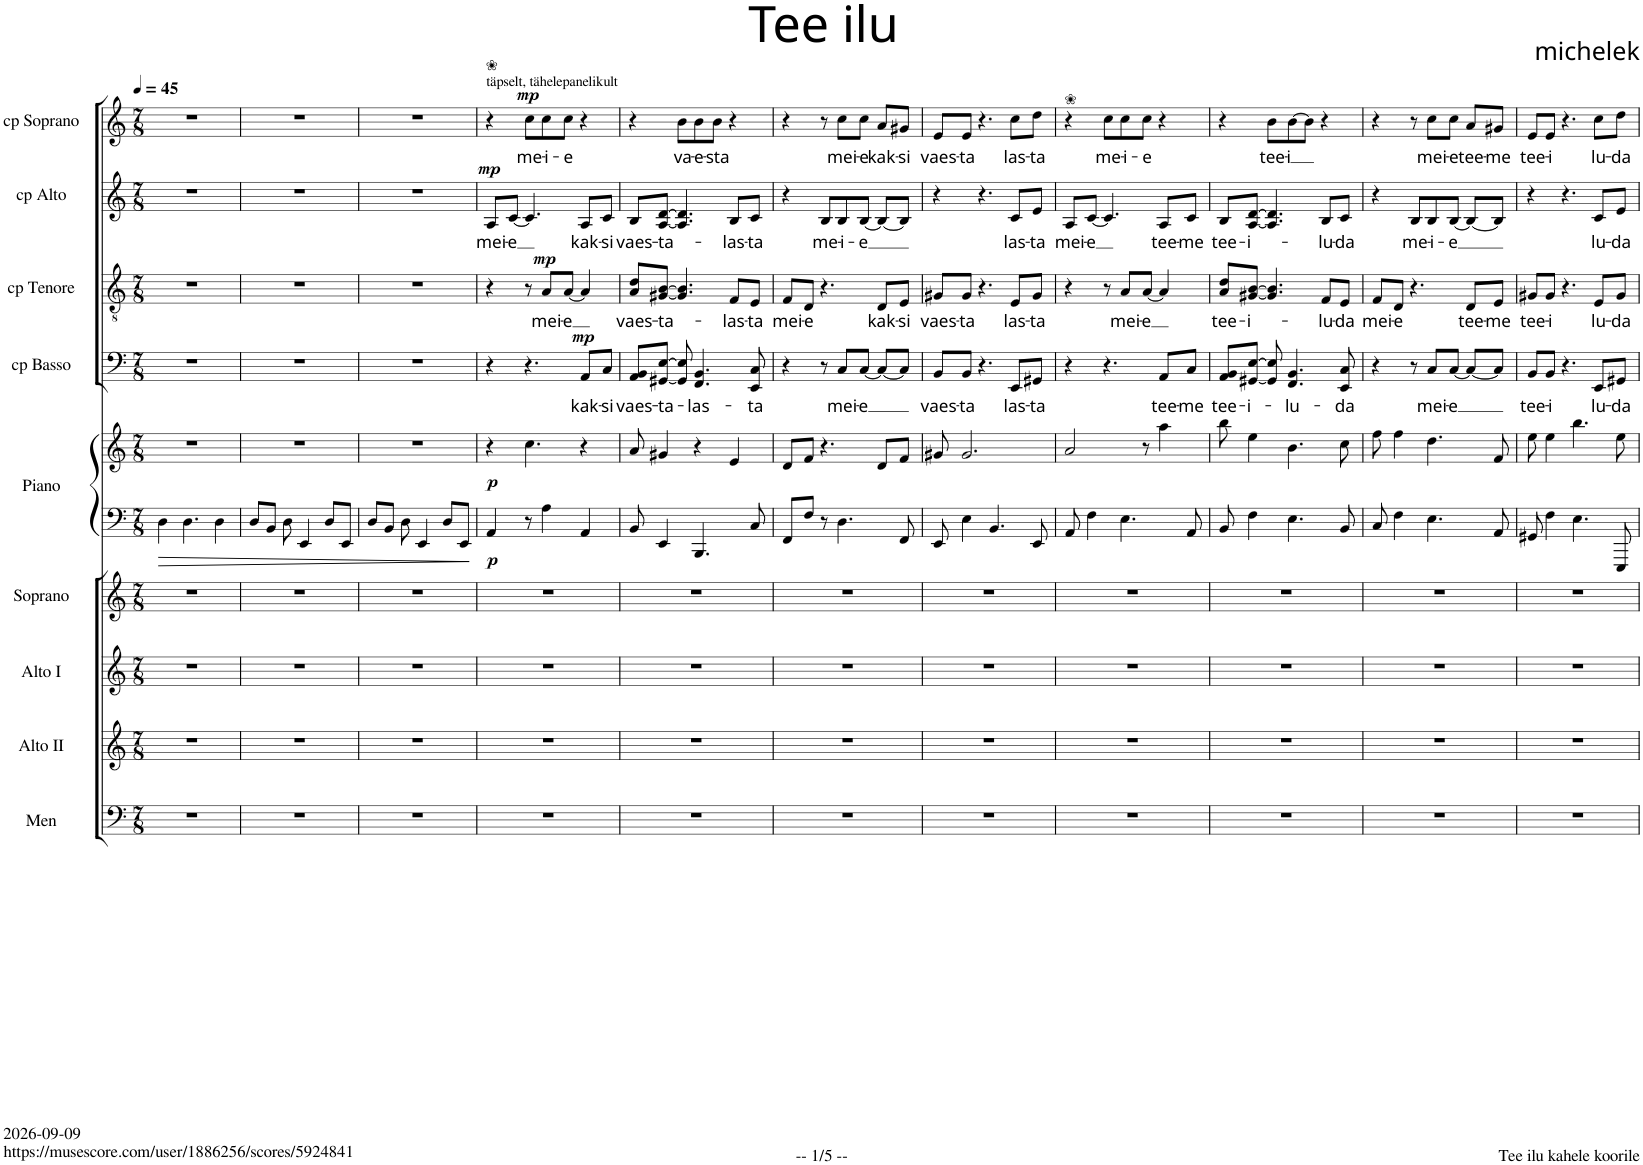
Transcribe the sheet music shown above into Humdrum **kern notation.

**kern	**kern	**kern	**kern	**kern	**kern	**dynam	**kern	**text	**dynam	**kern	**text	**dynam	**kern	**text	**dynam	**kern	**text	**dynam
*part9	*part8	*part7	*part6	*part5	*part5	*part5	*part4	*part4	*part4	*part3	*part3	*part3	*part2	*part2	*part2	*part1	*part1	*part1
*staff10	*staff9	*staff8	*staff7	*staff6	*staff5	*staff5/6	*staff4	*staff4	*staff4	*staff3	*staff3	*staff3	*staff2	*staff2	*staff2	*staff1	*staff1	*staff1
*I"Men	*I"Alto II	*I"Alto I	*I"Soprano	*I"Piano	*	*	*I"cp Basso	*	*	*I"cp Tenore	*	*	*I"cp Alto	*	*	*I"cp Soprano	*	*
*I'M.	*I'A2	*I'A1	*I'S.	*I'Pno.	*	*	*	*	*	*	*	*	*	*	*	*I'Sp	*	*
*clefF4	*clefG2	*clefG2	*clefG2	*clefF4	*clefG2	*	*clefF4	*	*	*clefGv2	*	*	*clefG2	*	*	*clefG2	*	*
*	*Trd1c2	*Trd1c2	*	*	*	*	*	*	*	*	*	*	*Trd1c2	*	*	*	*	*
*k[]	*k[]	*k[]	*k[]	*k[]	*k[]	*	*k[]	*	*	*k[]	*	*	*k[]	*	*	*k[]	*	*
*M7/8	*M7/8	*M7/8	*M7/8	*M7/8	*M7/8	*	*M7/8	*	*	*M7/8	*	*	*M7/8	*	*	*M7/8	*	*
*MM45	*MM45	*MM45	*MM45	*MM45	*MM45	*	*MM45	*	*	*MM45	*	*	*MM45	*	*	*MM45	*	*
=1	=1	=1	=1	=1	=1	=1	=1	=1	=1	=1	=1	=1	=1	=1	=1	=1	=1	=1
2..r	2..r	2..r	2..r	4D\	2..r	.	2..r	.	.	2..r	.	.	2..r	.	.	2..r	.	.
.	.	.	.	4.D\	.	.	.	.	.	.	.	.	.	.	.	.	.	.
.	.	.	.	4D\	.	.	.	.	.	.	.	.	.	.	.	.	.	.
=2	=2	=2	=2	=2	=2	=2	=2	=2	=2	=2	=2	=2	=2	=2	=2	=2	=2	=2
2..r	2..r	2..r	2..r	8D/L	2..r	.	2..r	.	.	2..r	.	.	2..r	.	.	2..r	.	.
.	.	.	.	8BB/J	.	.	.	.	.	.	.	.	.	.	.	.	.	.
.	.	.	.	8D\	.	.	.	.	.	.	.	.	.	.	.	.	.	.
.	.	.	.	4EE/	.	.	.	.	.	.	.	.	.	.	.	.	.	.
.	.	.	.	8D/L	.	.	.	.	.	.	.	.	.	.	.	.	.	.
.	.	.	.	8EE/J	.	.	.	.	.	.	.	.	.	.	.	.	.	.
=3	=3	=3	=3	=3	=3	=3	=3	=3	=3	=3	=3	=3	=3	=3	=3	=3	=3	=3
2..r	2..r	2..r	2..r	8D/L	2..r	.	2..r	.	.	2..r	.	.	2..r	.	.	2..r	.	.
.	.	.	.	8BB/J	.	.	.	.	.	.	.	.	.	.	.	.	.	.
.	.	.	.	8D\	.	.	.	.	.	.	.	.	.	.	.	.	.	.
.	.	.	.	4EE/	.	.	.	.	.	.	.	.	.	.	.	.	.	.
.	.	.	.	8D/L	.	.	.	.	.	.	.	.	.	.	.	.	.	.
.	.	.	.	8EE/J	.	.	.	.	.	.	.	.	.	.	.	.	.	.
=4	=4	=4	=4	=4	=4	=4	=4	=4	=4	=4	=4	=4	=4	=4	=4	=4	=4	=4
!	!	!	!	!	!	!	!	!	!	!	!	!	!	!	!	!LO:TX:a:t=❀	!	!
!	!	!	!	!	!	!	!	!	!	!	!	!	!	!	!	!LO:TX:a:t=täpselt, tähelepanelikult	!	!
!	!	!	!	!	!	!LO:DY:b=2	!	!	!	!	!	!	!	!LO:LY:b	!	!	!	!
!	!	!	!	!	!	!LO:DY:n=1:b	!	!	!	!	!	!	!	!	!LO:DY:a	!	!	!
2..r	2..r	2..r	2..r	4AA/	4r	p p	4r	.	.	4r	.	.	8A/L	mei-	mp	4r	.	.
!	!	!	!	!	!	!	!	!	!	!	!	!	!	!LO:LY:b	!	!	!	!
.	.	.	.	.	.	.	.	.	.	.	.	.	[8c/J	e	.	.	.	.
!	!	!	!	!	!	!	!	!	!	!	!	!	!	!	!	!	!LO:LY:b	!LO:DY:a
.	.	.	.	8r	4.cc\	.	4.r	.	.	8r	.	.	4.c/]	.	.	8cc\L	me-	mp
!	!	!	!	!	!	!	!	!	!	!	!LO:LY:b	!LO:DY:a	!	!	!	!	!LO:LY:b	!
.	.	.	.	4A\	.	.	.	.	.	8A/L	mei-	mp	.	.	.	8cc\	-i-	.
!	!	!	!	!	!	!	!	!	!	!	!LO:LY:b	!	!	!	!	!	!LO:LY:b	!
.	.	.	.	.	.	.	.	.	.	[8A/J	-e	.	.	.	.	8cc\J	-e	.
!	!	!	!	!	!	!	!	!LO:LY:b	!LO:DY:a	!	!	!	!	!LO:LY:b	!	!	!	!
.	.	.	.	4AA/	4r	.	8AA/L	kak-	mp	4A/]	.	.	8A/L	kak-	.	4r	.	.
!	!	!	!	!	!	!	!	!LO:LY:b	!	!	!	!	!	!LO:LY:b	!	!	!	!
.	.	.	.	.	.	.	8C/J	-si	.	.	.	.	8c/J	-si	.	.	.	.
=5	=5	=5	=5	=5	=5	=5	=5	=5	=5	=5	=5	=5	=5	=5	=5	=5	=5	=5
!	!	!	!	!	!	!	!	!LO:LY:b	!	!	!LO:LY:b	!	!	!LO:LY:b	!	!	!	!
2..r	2..r	2..r	2..r	8BB/	8a/	.	8AA/ 8BB/L	vaes-	.	8A/ 8d/L	vaes-	.	8B/L	vaes-	.	4r	.	.
!	!	!	!	!	!	!	!	!LO:LY:b	!	!	!LO:LY:b	!	!	!LO:LY:b	!	!	!	!
.	.	.	.	4EE/	4g#X/	.	[8GG#X/ [8E/J	-ta-	.	[8G#X/ [8B/J	-ta-	.	[8A/ [8d/J	ta-	.	.	.	.
!	!	!	!	!	!	!	!	!	!	!	!	!	!	!	!	!	!LO:LY:b	!
.	.	.	.	.	.	.	8GG#/] 8E/]	.	.	4.G#/] 4.B/]	.	.	4.A/] 4.d/]	.	.	8b\L	va-	.
!	!	!	!	!	!	!	!	!LO:LY:b	!	!	!	!	!	!	!	!	!LO:LY:b	!
.	.	.	.	4.BBB/	4r	.	4.FF/ 4.BB/	-las-	.	.	.	.	.	.	.	8b\	-e-	.
!	!	!	!	!	!	!	!	!	!	!	!	!	!	!	!	!	!LO:LY:b	!
.	.	.	.	.	.	.	.	.	.	.	.	.	.	.	.	8b\J	-sta	.
!	!	!	!	!	!	!	!	!	!	!	!LO:LY:b	!	!	!LO:LY:b	!	!	!	!
.	.	.	.	.	4e/	.	.	.	.	8F/L	-las-	.	8B/L	-las-	.	4r	.	.
!	!	!	!	!	!	!	!	!LO:LY:b	!	!	!LO:LY:b	!	!	!LO:LY:b	!	!	!	!
.	.	.	.	8C/	.	.	8EE/ 8C/	-ta	.	8E/J	-ta	.	8c/J	-ta	.	.	.	.
=6	=6	=6	=6	=6	=6	=6	=6	=6	=6	=6	=6	=6	=6	=6	=6	=6	=6	=6
!	!	!	!	!	!	!	!	!	!	!	!LO:LY:b	!	!	!	!	!	!	!
2..r	2..r	2..r	2..r	8FF/L	8d/L	.	4r	.	.	8F/L	mei-	.	4r	.	.	4r	.	.
!	!	!	!	!	!	!	!	!	!	!	!LO:LY:b	!	!	!	!	!	!	!
.	.	.	.	8F/J	8f/J	.	.	.	.	8D/J	-e	.	.	.	.	.	.	.
!	!	!	!	!	!	!	!	!	!	!	!	!	!	!LO:LY:b	!	!	!	!
.	.	.	.	8r	4.r	.	8r	.	.	4.r	.	.	8B/L	me-	.	8r	.	.
!	!	!	!	!	!	!	!	!LO:LY:b	!	!	!	!	!	!LO:LY:b	!	!	!LO:LY:b	!
.	.	.	.	4.D\	.	.	8C/L	mei-	.	.	.	.	8B/	-i-	.	8cc\L	mei-	.
!	!	!	!	!	!	!	!	!LO:LY:b	!	!	!	!	!	!LO:LY:b	!	!	!LO:LY:b	!
.	.	.	.	.	.	.	[8C/J	-e	.	.	.	.	[8B/J	-e	.	8cc\J	-e	.
!	!	!	!	!	!	!	!	!	!	!	!LO:LY:b	!	!	!	!	!	!LO:LY:b	!
.	.	.	.	.	8d/L	.	8C/L_	.	.	8D/L	kak-	.	8B/L_	.	.	8a/L	kak-	.
!	!	!	!	!	!	!	!	!	!	!	!LO:LY:b	!	!	!	!	!	!LO:LY:b	!
.	.	.	.	8FF/	8f/J	.	8C/J]	.	.	8E/J	-si	.	8B/J]	.	.	8g#X/J	-si	.
=7	=7	=7	=7	=7	=7	=7	=7	=7	=7	=7	=7	=7	=7	=7	=7	=7	=7	=7
!	!	!	!	!	!	!	!	!LO:LY:b	!	!	!LO:LY:b	!	!	!	!	!	!LO:LY:b	!
2..r	2..r	2..r	2..r	8EE/	8g#X/	.	8BB/L	vaes-	.	8G#X/L	vaes-	.	4r	.	.	8e/L	vaes-	.
!	!	!	!	!	!	!	!	!LO:LY:b	!	!	!LO:LY:b	!	!	!	!	!	!LO:LY:b	!
.	.	.	.	4E\	2.g#/	.	8BB/J	-ta	.	8G#/J	-ta	.	.	.	.	8e/J	-ta	.
.	.	.	.	.	.	.	4.r	.	.	4.r	.	.	4.r	.	.	4.r	.	.
.	.	.	.	4.BB/	.	.	.	.	.	.	.	.	.	.	.	.	.	.
!	!	!	!	!	!	!	!	!LO:LY:b	!	!	!LO:LY:b	!	!	!LO:LY:b	!	!	!LO:LY:b	!
.	.	.	.	.	.	.	8EE/L	las-	.	8E/L	las-	.	8c/L	las-	.	8cc\L	las-	.
!	!	!	!	!	!	!	!	!LO:LY:b	!	!	!LO:LY:b	!	!	!LO:LY:b	!	!	!LO:LY:b	!
.	.	.	.	8EE/	.	.	8GG#X/J	-ta	.	8G#/J	-ta	.	8e/J	-ta	.	8dd\J	-ta	.
=8	=8	=8	=8	=8	=8	=8	=8	=8	=8	=8	=8	=8	=8	=8	=8	=8	=8	=8
!	!	!	!	!	!	!	!	!	!	!	!	!	!	!	!	!LO:TX:a:t=❀	!	!
!	!	!	!	!	!	!	!	!	!	!	!	!	!	!LO:LY:b	!	!	!	!
2..r	2..r	2..r	2..r	8AA/	2a/	.	4r	.	.	4r	.	.	8A/L	mei-	.	4r	.	.
!	!	!	!	!	!	!	!	!	!	!	!	!	!	!LO:LY:b	!	!	!	!
.	.	.	.	4F\	.	.	.	.	.	.	.	.	[8c/J	e	.	.	.	.
!	!	!	!	!	!	!	!	!	!	!	!	!	!	!	!	!	!LO:LY:b	!
.	.	.	.	.	.	.	4.r	.	.	8r	.	.	4.c/]	.	.	8cc\L	me-	.
!	!	!	!	!	!	!	!	!	!	!	!LO:LY:b	!	!	!	!	!	!LO:LY:b	!
.	.	.	.	4.E\	.	.	.	.	.	8A/L	mei-	.	.	.	.	8cc\	-i-	.
!	!	!	!	!	!	!	!	!	!	!	!LO:LY:b	!	!	!	!	!	!LO:LY:b	!
.	.	.	.	.	8r	.	.	.	.	[8A/J	-e	.	.	.	.	8cc\J	-e	.
!	!	!	!	!	!	!	!	!LO:LY:b	!	!	!	!	!	!LO:LY:b	!	!	!	!
.	.	.	.	.	4aa\	.	8AA/L	tee-	.	4A/]	.	.	8A/L	tee-	.	4r	.	.
!	!	!	!	!	!	!	!	!LO:LY:b	!	!	!	!	!	!LO:LY:b	!	!	!	!
.	.	.	.	8AA/	.	.	8C/J	-me	.	.	.	.	8c/J	-me	.	.	.	.
=9	=9	=9	=9	=9	=9	=9	=9	=9	=9	=9	=9	=9	=9	=9	=9	=9	=9	=9
!	!	!	!	!	!	!	!	!LO:LY:b	!	!	!LO:LY:b	!	!	!LO:LY:b	!	!	!	!
2..r	2..r	2..r	2..r	8BB/	8bb\	.	8AA/ 8BB/L	tee-	.	8A/ 8d/L	tee-	.	8B/L	tee-	.	4r	.	.
!	!	!	!	!	!	!	!	!LO:LY:b	!	!	!LO:LY:b	!	!	!LO:LY:b	!	!	!	!
.	.	.	.	4F\	4ee\	.	[8GG#X/ [8E/J	-i-	.	[8G#X/ [8B/J	-i-	.	[8A/ [8d/J	i-	.	.	.	.
!	!	!	!	!	!	!	!	!	!	!	!	!	!	!	!	!	!LO:LY:b	!
.	.	.	.	.	.	.	8GG#/] 8E/]	.	.	4.G#/] 4.B/]	.	.	4.A/] 4.d/]	.	.	8b\L	tee-	.
!	!	!	!	!	!	!	!	!LO:LY:b	!	!	!	!	!	!	!	!	!LO:LY:b	!
.	.	.	.	4.E\	4.b\	.	4.FF/ 4.BB/	lu-	.	.	.	.	.	.	.	[8b\	-i	.
.	.	.	.	.	.	.	.	.	.	.	.	.	.	.	.	8b\J]	.	.
!	!	!	!	!	!	!	!	!	!	!	!LO:LY:b	!	!	!LO:LY:b	!	!	!	!
.	.	.	.	.	.	.	.	.	.	8F/L	-lu-	.	8B/L	-lu-	.	4r	.	.
!	!	!	!	!	!	!	!	!LO:LY:b	!	!	!LO:LY:b	!	!	!LO:LY:b	!	!	!	!
.	.	.	.	8BB/	8cc\	.	8EE/ 8C/	-da	.	8E/J	-da	.	8c/J	-da	.	.	.	.
=10	=10	=10	=10	=10	=10	=10	=10	=10	=10	=10	=10	=10	=10	=10	=10	=10	=10	=10
!	!	!	!	!	!	!	!	!	!	!	!LO:LY:b	!	!	!	!	!	!	!
2..r	2..r	2..r	2..r	8C/	8ff\	.	4r	.	.	8F/L	mei-	.	4r	.	.	4r	.	.
!	!	!	!	!	!	!	!	!	!	!	!LO:LY:b	!	!	!	!	!	!	!
.	.	.	.	4F\	4ff\	.	.	.	.	8D/J	-e	.	.	.	.	.	.	.
!	!	!	!	!	!	!	!	!	!	!	!	!	!	!LO:LY:b	!	!	!	!
.	.	.	.	.	.	.	8r	.	.	4.r	.	.	8B/L	me-	.	8r	.	.
!	!	!	!	!	!	!	!	!LO:LY:b	!	!	!	!	!	!LO:LY:b	!	!	!LO:LY:b	!
.	.	.	.	4.E\	4.dd\	.	8C/L	mei-	.	.	.	.	8B/	-i-	.	8cc\L	mei-	.
!	!	!	!	!	!	!	!	!LO:LY:b	!	!	!	!	!	!LO:LY:b	!	!	!LO:LY:b	!
.	.	.	.	.	.	.	[8C/J	-e	.	.	.	.	[8B/J	-e	.	8cc\J	-e	.
!	!	!	!	!	!	!	!	!	!	!	!LO:LY:b	!	!	!	!	!	!LO:LY:b	!
.	.	.	.	.	.	.	8C/L_	.	.	8D/L	tee-	.	8B/L_	.	.	8a/L	tee-	.
!	!	!	!	!	!	!	!	!	!	!	!LO:LY:b	!	!	!	!	!	!LO:LY:b	!
.	.	.	.	8AA/	8f/	.	8C/J]	.	.	8E/J	-me	.	8B/J]	.	.	8g#X/J	-me	.
=11	=11	=11	=11	=11	=11	=11	=11	=11	=11	=11	=11	=11	=11	=11	=11	=11	=11	=11
!	!	!	!	!	!	!	!	!LO:LY:b	!	!	!LO:LY:b	!	!	!	!	!	!LO:LY:b	!
2..r	2..r	2..r	2..r	8GG#X/	8ee\	.	8BB/L	tee-	.	8G#X/L	tee-	.	4r	.	.	8e/L	tee-	.
!	!	!	!	!	!	!	!	!LO:LY:b	!	!	!LO:LY:b	!	!	!	!	!	!LO:LY:b	!
.	.	.	.	4F\	4ee\	.	8BB/J	-i	.	8G#/J	-i	.	.	.	.	8e/J	-i	.
.	.	.	.	.	.	.	4.r	.	.	4.r	.	.	4.r	.	.	4.r	.	.
.	.	.	.	4.E\	4.bb\	.	.	.	.	.	.	.	.	.	.	.	.	.
!	!	!	!	!	!	!	!	!LO:LY:b	!	!	!LO:LY:b	!	!	!LO:LY:b	!	!	!LO:LY:b	!
.	.	.	.	.	.	.	8EE/L	lu-	.	8E/L	lu-	.	8c/L	lu-	.	8cc\L	lu-	.
!	!	!	!	!	!	!	!	!LO:LY:b	!	!	!LO:LY:b	!	!	!LO:LY:b	!	!	!LO:LY:b	!
.	.	.	.	8EEE/	8ee\	.	8GG#X/J	-da	.	8G#/J	-da	.	8e/J	-da	.	8dd\J	-da	.
=	=	=	=	=	=	=	=	=	=	=	=	=	=	=	=	=	=	=
*-	*-	*-	*-	*-	*-	*-	*-	*-	*-	*-	*-	*-	*-	*-	*-	*-	*-	*-
